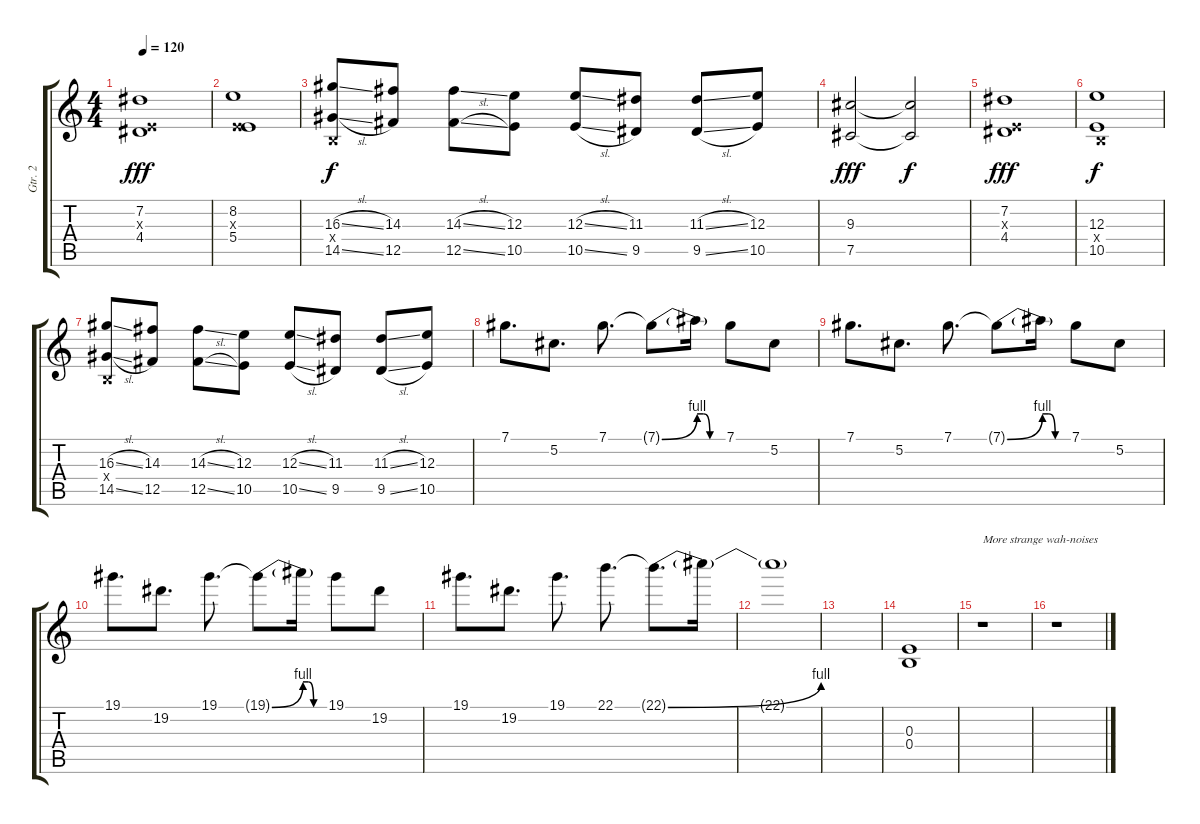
\track ("Gtr. 2" "Gtr. 2") {instrument distortionguitar}
\staff {score tabs}
\tuning (Db4 Ab3 E3 B2 Gb2 B1) {hide}
\ts (4 4)
\tempo 120
\clef g2
\ks c
(7.2 0.3{x} 4.4).1{dy fff} |
(8.2 0.3{x} 5.4).1 |
(16.3{sl} 0.4{x} 14.5{sl}).8{dy f} (14.3 12.5).8 (14.3{sl} 12.5{sl}).8 (12.3 10.5).8 (12.3{sl} 10.5{sl}).8 (11.3 9.5).8 (11.3{sl} 9.5{sl}).8 (12.3 10.5).8 |
(9.3 7.5).2{dy fff} (9.3{t} 7.5{t}).2{dy f} |
(7.2 0.3{x} 4.4).1{dy fff} |
(12.3 0.4{x} 10.5).1{dy f} |
(16.3{sl} 0.4{x} 14.5{sl}).8 (14.3 12.5).8 (14.3{sl} 12.5{sl}).8 (12.3 10.5).8 (12.3{sl} 10.5{sl}).8 (11.3 9.5).8 (11.3{sl} 9.5{sl}).8 (12.3 10.5).8 |
7.1.8{d} 5.2.8{d} 7.1.8{d} 7.1{be (bend 0 0 60 4) t}.8 7.1{be (custom 0 4 15 4 30 0 60 0) t}.16 7.1.8 5.2.8 |
7.1.8{d} 5.2.8{d} 7.1.8{d} 7.1{be (bend 0 0 60 4) t}.8 7.1{be (custom 0 4 15 4 30 0 60 0) t}.16 7.1.8 5.2.8 |
19.1.8{d} 19.2.8{d} 19.1.8{d} 19.1{be (bend 0 0 60 4) t}.8 19.1{be (custom 0 4 15 4 30 0 60 0) t}.16 19.1.8 19.2.8 |
19.1.8{d} 19.2.8{d} 19.1.8{d} 22.1.8{d} 22.1{be (bend 0 0 60 4) t}.8{d} 22.1{t}.16 |
22.1{t}.1 |
|
(0.3 0.4).1 |
r.1{txt "More strange wah-noises"} |
r.1
